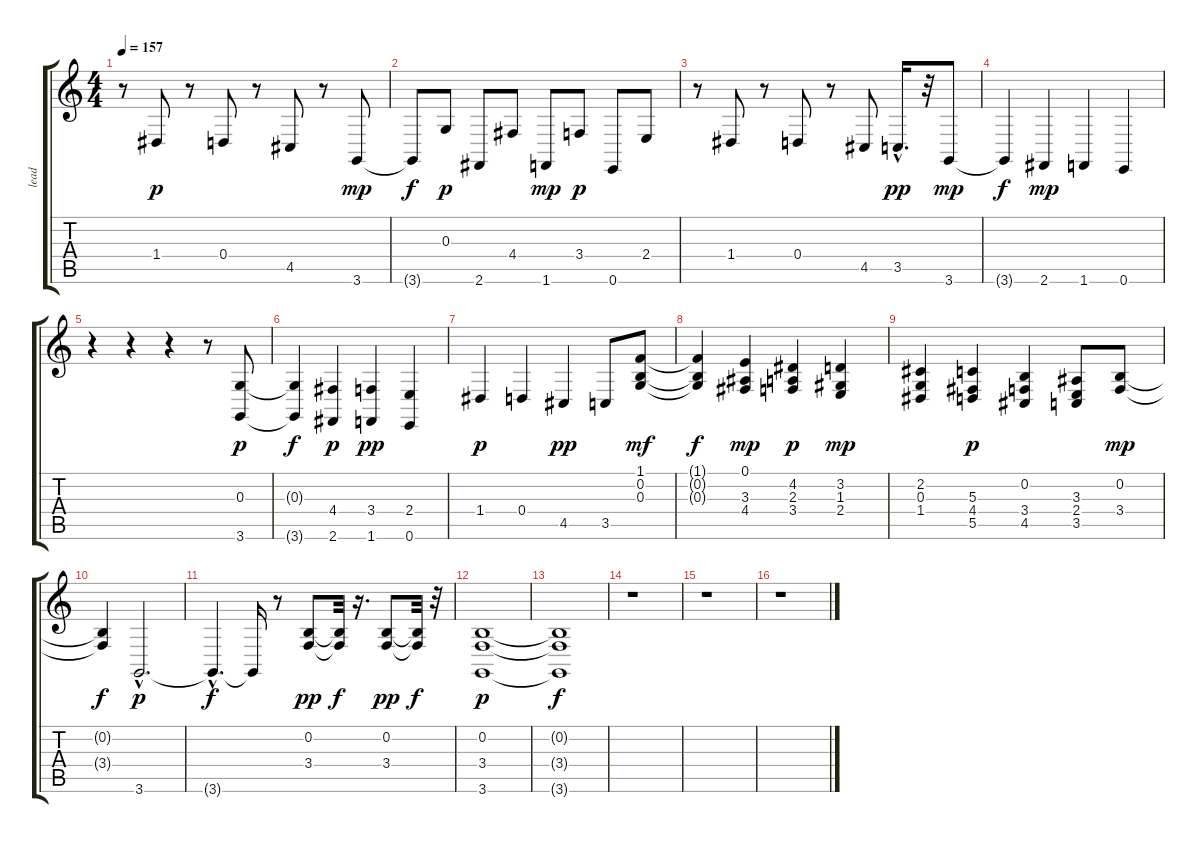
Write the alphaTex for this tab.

\track ("lead    " "lead    ") {instrument lead8bassandlead}
\staff {score tabs}
\tuning (E4 B3 G3 D3 A2 E2) {hide}
\ts (4 4)
\tempo 157
\clef g2
\ks c
r.8{dy mp} 1.4.8{dy p} r.8 0.4.8 r.8 4.5.8 r.8 3.6.8{dy mp} |
3.6{t}.8{dy f} 0.3.8{dy p} 2.6.8 4.4.8 1.6.8{dy mp} 3.4.8{dy p} 0.6.8 2.4.8 |
r.8 1.4.8 r.8 0.4.8 r.8 4.5.8 3.5{hac}.16{d dy pp} r.32 3.6.8{dy mp} |
3.6{t}.4{dy f} 2.6.4{dy mp} 1.6.4 0.6.4 |
r.4 r.4 r.4 r.8 (0.3 3.6).8{dy p} |
(0.3{t} 3.6{t}).4{dy f} (4.4 2.6).4{dy p} (3.4 1.6).4{dy pp} (2.4 0.6).4 |
1.4.4{dy p} 0.4.4 4.5.4{dy pp} 3.5.8 (1.1 0.2 0.3).8{dy mf} |
(1.1{t} 0.2{t} 0.3{t}).4{dy f} (0.1 3.3 4.4).4{dy mp} (4.2 2.3 3.4).4{dy p} (3.2 1.3 2.4).4{dy mp} |
(2.2 0.3 1.4).4 (5.3 4.4 5.5).4{dy p} (0.2 3.4 4.5).4 (3.3 2.4 3.5).8 (0.2 3.4).8{dy mp} |
(0.2{t} 3.4{t}).4{dy f} 3.6{hac}.2{d dy p volume 8} |
3.6{hac t}.4{d dy f} 3.6{t}.16 r.8 (0.2 3.4).8{dy pp volume 8} (0.2{t} 3.4{t}).32{dy f} r.16{d} (0.2 3.4).8{dy pp} (0.2{t} 3.4{t}).32{dy f} r.32 |
(0.2 3.4 3.6).1{dy p} |
(0.2{t} 3.4{t} 3.6{t}).1{dy f} |
r.1 |
r.1 |
r.1
